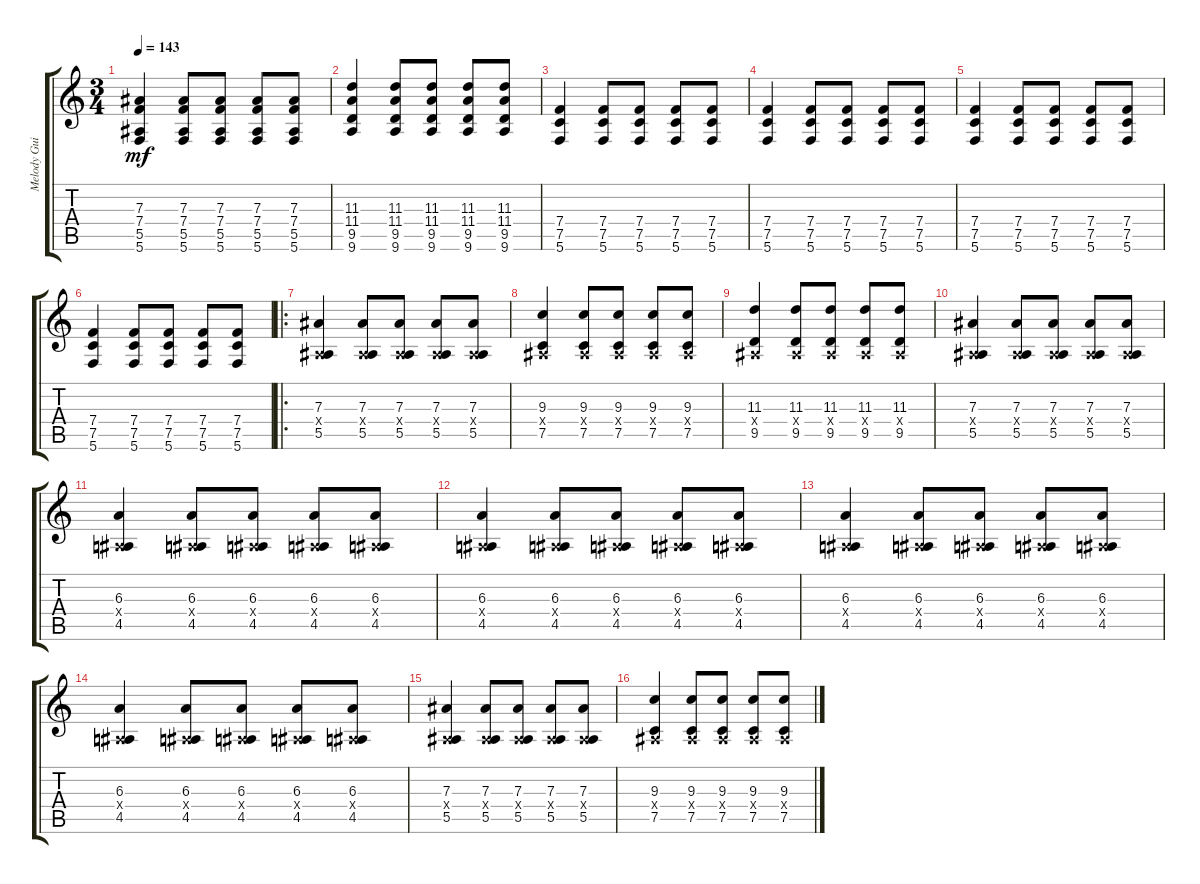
\track ("Melody Guitar" "Melody Gui") {instrument distortionguitar}
\staff {score tabs}
\tuning (C4 G3 Eb3 Bb2 F2 C2) {hide}
\ts (3 4)
\tempo 143
\clef g2
\ks c
(7.3 7.4 5.5 5.6).4{dy mf} (7.3 7.4 5.5 5.6).8 (7.3 7.4 5.5 5.6).8 (7.3 7.4 5.5 5.6).8 (7.3 7.4 5.5 5.6).8 |
(11.3 11.4 9.5 9.6).4 (11.3 11.4 9.5 9.6).8 (11.3 11.4 9.5 9.6).8 (11.3 11.4 9.5 9.6).8 (11.3 11.4 9.5 9.6).8 |
(7.4 7.5 5.6).4 (7.4 7.5 5.6).8 (7.4 7.5 5.6).8 (7.4 7.5 5.6).8 (7.4 7.5 5.6).8 |
(7.4 7.5 5.6).4 (7.4 7.5 5.6).8 (7.4 7.5 5.6).8 (7.4 7.5 5.6).8 (7.4 7.5 5.6).8 |
(7.4 7.5 5.6).4 (7.4 7.5 5.6).8 (7.4 7.5 5.6).8 (7.4 7.5 5.6).8 (7.4 7.5 5.6).8 |
(7.4 7.5 5.6).4 (7.4 7.5 5.6).8 (7.4 7.5 5.6).8 (7.4 7.5 5.6).8 (7.4 7.5 5.6).8 |
\ro
(7.3 0.4{x} 5.5).4 (7.3 0.4{x} 5.5).8 (7.3 0.4{x} 5.5).8 (7.3 0.4{x} 5.5).8 (7.3 0.4{x} 5.5).8 |
(9.3 0.4{x} 7.5).4 (9.3 0.4{x} 7.5).8 (9.3 0.4{x} 7.5).8 (9.3 0.4{x} 7.5).8 (9.3 0.4{x} 7.5).8 |
(11.3 0.4{x} 9.5).4 (11.3 0.4{x} 9.5).8 (11.3 0.4{x} 9.5).8 (11.3 0.4{x} 9.5).8 (11.3 0.4{x} 9.5).8 |
(7.3 0.4{x} 5.5).4 (7.3 0.4{x} 5.5).8 (7.3 0.4{x} 5.5).8 (7.3 0.4{x} 5.5).8 (7.3 0.4{x} 5.5).8 |
(6.3 0.4{x} 4.5).4 (6.3 0.4{x} 4.5).8 (6.3 0.4{x} 4.5).8 (6.3 0.4{x} 4.5).8 (6.3 0.4{x} 4.5).8 |
(6.3 0.4{x} 4.5).4 (6.3 0.4{x} 4.5).8 (6.3 0.4{x} 4.5).8 (6.3 0.4{x} 4.5).8 (6.3 0.4{x} 4.5).8 |
(6.3 0.4{x} 4.5).4 (6.3 0.4{x} 4.5).8 (6.3 0.4{x} 4.5).8 (6.3 0.4{x} 4.5).8 (6.3 0.4{x} 4.5).8 |
(6.3 0.4{x} 4.5).4 (6.3 0.4{x} 4.5).8 (6.3 0.4{x} 4.5).8 (6.3 0.4{x} 4.5).8 (6.3 0.4{x} 4.5).8 |
(7.3 0.4{x} 5.5).4 (7.3 0.4{x} 5.5).8 (7.3 0.4{x} 5.5).8 (7.3 0.4{x} 5.5).8 (7.3 0.4{x} 5.5).8 |
(9.3 0.4{x} 7.5).4 (9.3 0.4{x} 7.5).8 (9.3 0.4{x} 7.5).8 (9.3 0.4{x} 7.5).8 (9.3 0.4{x} 7.5).8
